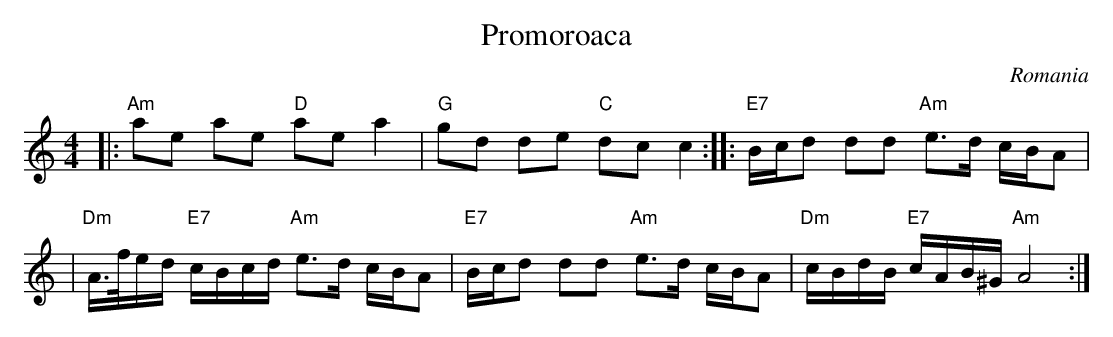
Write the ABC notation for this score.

X:1
T: Promoroaca
C: Romania
M: 4/4
L: 1/8
K: Am
|: "Am"ae ae "D"ae a2 \
| "G"gd de "C"dc c2 \
:: "E7"B/c/d dd "Am"e>d c/B/A |
| "Dm"A/>f/e/d/ "E7"c/B/c/d/ "Am"e>d c/B/A \
| "E7"B/c/d dd "Am"e>d c/B/A \
| "Dm"c/B/d/B/ "E7"c/A/B/^G/ "Am"A4 :|
